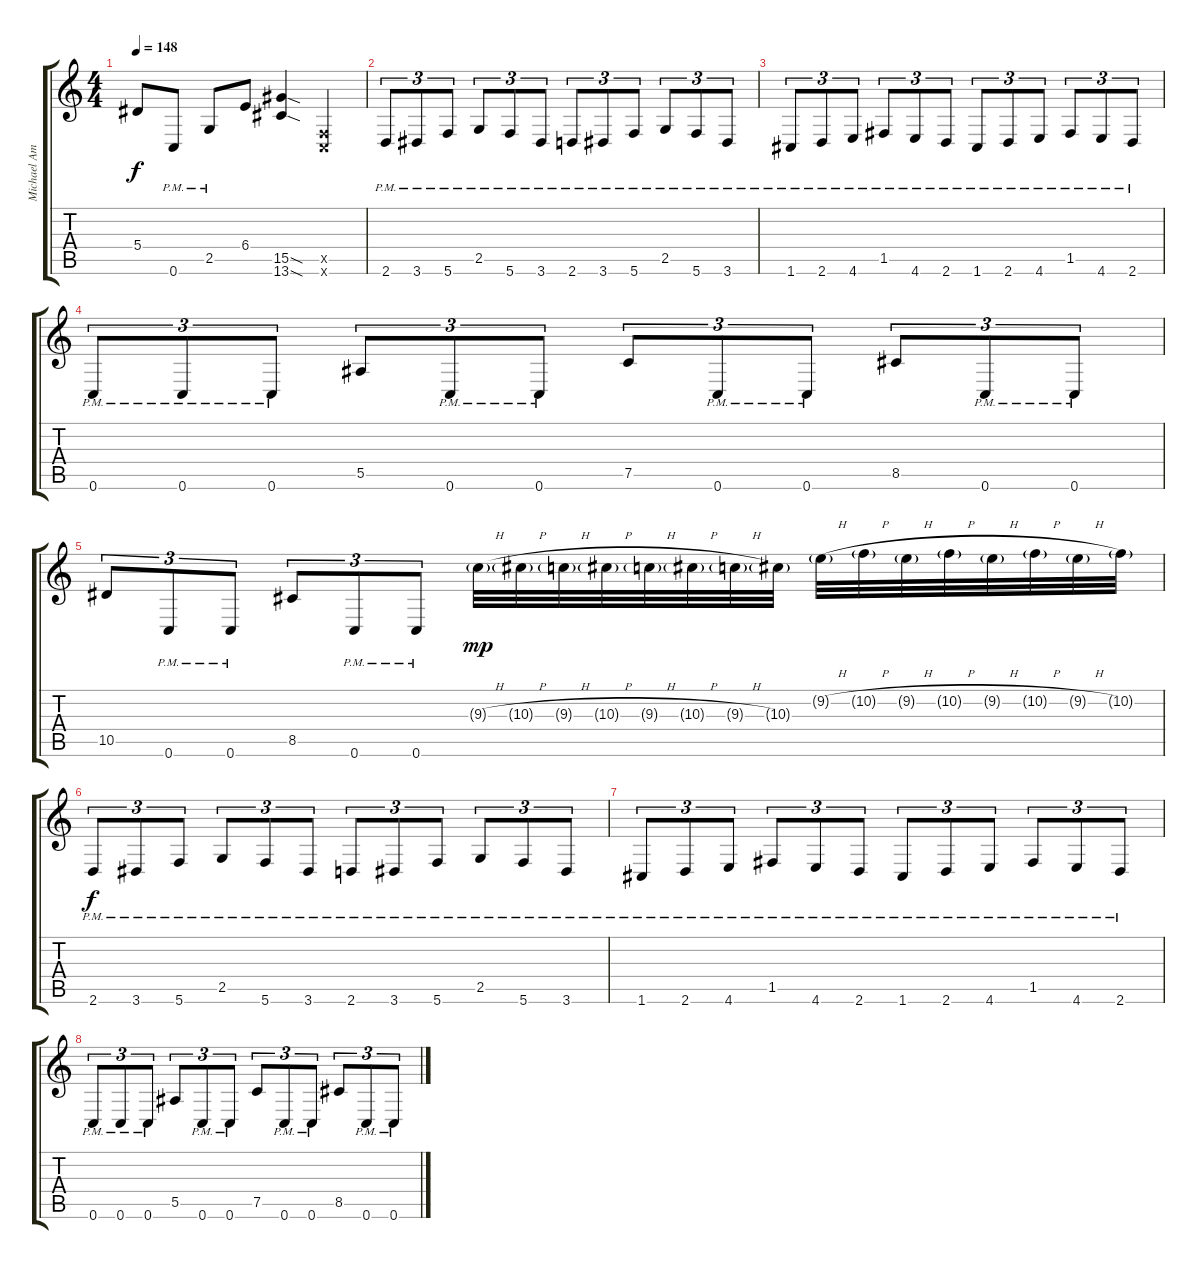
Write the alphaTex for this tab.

\track ("Michael Amott (Lead Guitar)" "Michael Am") {instrument distortionguitar}
\staff {score tabs}
\tuning (C4 G3 Eb3 Bb2 F2 C2) {hide}
\ts (4 4)
\tempo 148
\clef g2
\ks c
5.4.8{dy f} 0.6{pm}.8 2.5{pm}.8 6.4.8 (15.5{sod} 13.6{sod}).4 (0.5{x} 0.6{x}).4 |
2.6{pm}.8{tu (3 2)} 3.6{pm}.8{tu (3 2)} 5.6{pm}.8{tu (3 2)} 2.5{pm}.8{tu (3 2)} 5.6{pm}.8{tu (3 2)} 3.6{pm}.8{tu (3 2)} 2.6{pm}.8{tu (3 2)} 3.6{pm}.8{tu (3 2)} 5.6{pm}.8{tu (3 2)} 2.5{pm}.8{tu (3 2)} 5.6{pm}.8{tu (3 2)} 3.6{pm}.8{tu (3 2)} |
1.6{pm}.8{tu (3 2)} 2.6{pm}.8{tu (3 2)} 4.6{pm}.8{tu (3 2)} 1.5{pm}.8{tu (3 2)} 4.6{pm}.8{tu (3 2)} 2.6{pm}.8{tu (3 2)} 1.6{pm}.8{tu (3 2)} 2.6{pm}.8{tu (3 2)} 4.6{pm}.8{tu (3 2)} 1.5{pm}.8{tu (3 2)} 4.6{pm}.8{tu (3 2)} 2.6{pm}.8{tu (3 2)} |
0.6{pm}.8{tu (3 2)} 0.6{pm}.8{tu (3 2)} 0.6{pm}.8{tu (3 2)} 5.5.8{tu (3 2)} 0.6{pm}.8{tu (3 2)} 0.6{pm}.8{tu (3 2)} 7.5.8{tu (3 2)} 0.6{pm}.8{tu (3 2)} 0.6{pm}.8{tu (3 2)} 8.5.8{tu (3 2)} 0.6{pm}.8{tu (3 2)} 0.6{pm}.8{tu (3 2)} |
10.5.8{tu (3 2)} 0.6{pm}.8{tu (3 2)} 0.6{pm}.8{tu (3 2)} 8.5.8{tu (3 2)} 0.6{pm}.8{tu (3 2)} 0.6{pm}.8{tu (3 2)} 9.3{h g}.32{dy mp} 10.3{h g}.32 9.3{h g}.32 10.3{h g}.32 9.3{h g}.32 10.3{h g}.32 9.3{h g}.32 10.3{g}.32 9.2{h g}.32 10.2{h g}.32 9.2{h g}.32 10.2{h g}.32 9.2{h g}.32 10.2{h g}.32 9.2{h g}.32 10.2{g}.32 |
2.6{pm}.8{tu (3 2) dy f} 3.6{pm}.8{tu (3 2)} 5.6{pm}.8{tu (3 2)} 2.5{pm}.8{tu (3 2)} 5.6{pm}.8{tu (3 2)} 3.6{pm}.8{tu (3 2)} 2.6{pm}.8{tu (3 2)} 3.6{pm}.8{tu (3 2)} 5.6{pm}.8{tu (3 2)} 2.5{pm}.8{tu (3 2)} 5.6{pm}.8{tu (3 2)} 3.6{pm}.8{tu (3 2)} |
1.6{pm}.8{tu (3 2)} 2.6{pm}.8{tu (3 2)} 4.6{pm}.8{tu (3 2)} 1.5{pm}.8{tu (3 2)} 4.6{pm}.8{tu (3 2)} 2.6{pm}.8{tu (3 2)} 1.6{pm}.8{tu (3 2)} 2.6{pm}.8{tu (3 2)} 4.6{pm}.8{tu (3 2)} 1.5{pm}.8{tu (3 2)} 4.6{pm}.8{tu (3 2)} 2.6{pm}.8{tu (3 2)} |
0.6{pm}.8{tu (3 2)} 0.6{pm}.8{tu (3 2)} 0.6{pm}.8{tu (3 2)} 5.5.8{tu (3 2)} 0.6{pm}.8{tu (3 2)} 0.6{pm}.8{tu (3 2)} 7.5.8{tu (3 2)} 0.6{pm}.8{tu (3 2)} 0.6{pm}.8{tu (3 2)} 8.5.8{tu (3 2)} 0.6{pm}.8{tu (3 2)} 0.6{pm}.8{tu (3 2)}
